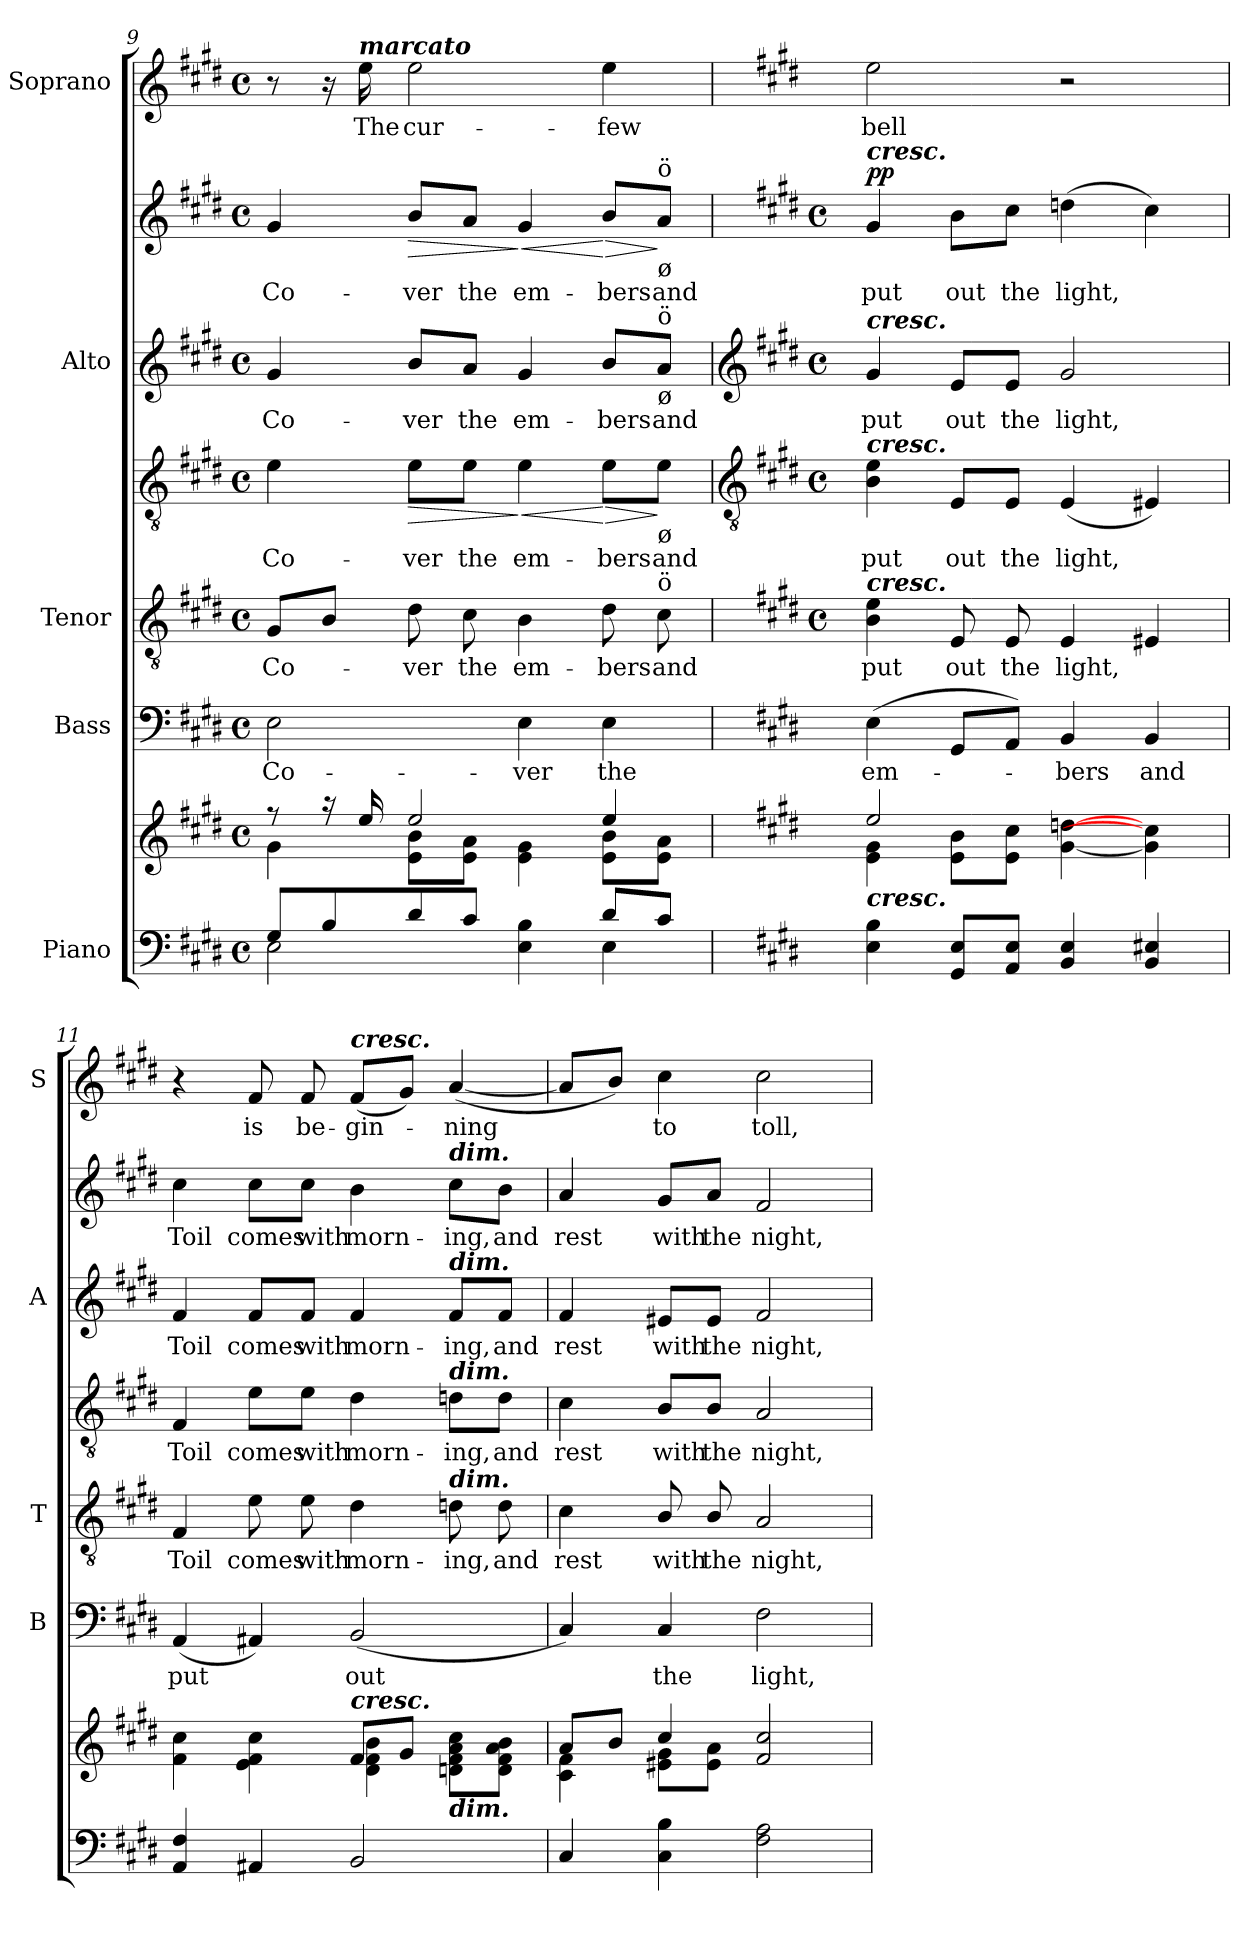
**kern	**kern	**kern	**text	**kern	**text	**kern	**text	**dynam	**kern	**text	**kern	**text	**dynam	**kern	**text
*part5	*part5	*part4	*part4	*part3	*part3	*part3	*part3	*part3	*part2	*part2	*part2	*part2	*part2	*part1	*part1
*staff8	*staff7	*staff6	*staff6	*staff5	*staff5	*staff4	*staff4	*staff4/5	*staff3	*staff3	*staff2	*staff2	*staff2/3	*staff1	*staff1
*I"Piano	*	*I"Bass	*	*I"Tenor	*	*	*	*	*I"Alto	*	*	*	*	*I"Soprano	*
*	*	*I'B	*	*I'T	*	*	*	*	*I'A	*	*	*	*	*I'S	*
*clefF4	*clefG2	*clefF4	*	*clefGv2	*	*clefGv2	*	*	*	*	*clefG2	*	*	*clefG2	*
*k[f#c#g#d#]	*k[f#c#g#d#]	*k[f#c#g#d#]	*	*k[f#c#g#d#]	*	*k[f#c#g#d#]	*	*	*k[f#c#g#d#]	*	*k[f#c#g#d#]	*	*	*k[f#c#g#d#]	*
*E:	*E:	*E:	*	*E:	*	*E:	*	*	*E:	*	*E:	*	*	*E:	*
*M4/4	*M4/4	*M4/4	*	*M4/4	*	*M4/4	*	*	*M4/4	*	*M4/4	*	*	*M4/4	*
*met(c)	*met(c)	*met(c)	*	*met(c)	*	*met(c)	*	*	*met(c)	*	*met(c)	*	*	*met(c)	*
=9	=9	=9	=9	=9	=9	=9	=9	=9	=9	=9	=9	=9	=9	=9	=9
*^	*^	*	*	*	*	*	*	*	*	*	*	*	*	*	*
!	!	!	!	!	!LO:LY:b	!	!LO:LY:b	!	!LO:LY:b	!	!	!LO:LY:b	!	!LO:LY:b	!	!	!
8G#/L	2E\	8r	4g#\	2E	Co-	8G#L	Co-	4e	Co-	.	4g#	Co-	4g#	Co-	.	8r	.
8B/	.	16r	.	.	.	8BJ	.	.	.	.	.	.	.	.	.	16r	.
!	!	!	!	!	!	!	!	!	!	!	!	!	!	!	!	!LO:TX:a:Bi:t=marcato	!
!	!	!	!	!	!	!	!	!	!	!	!	!	!	!	!	!	!LO:LY:b
.	.	16ee	.	.	.	.	.	.	.	.	.	.	.	.	.	16ee	The
!	!	!	!	!	!	!	!LO:LY:b	!	!LO:LY:b	!LO:HP:b	!	!LO:LY:b	!	!LO:LY:b	!LO:HP:b	!	!LO:LY:b
8d#/	.	2ee	8e\ 8b\L	.	.	8d#	ver	8e\L	-ver	>	8b/L	-ver	8b/L	-ver	>	2ee	cur-
!	!	!	!	!	!	!	!LO:LY:b	!	!LO:LY:b	!	!	!LO:LY:b	!	!LO:LY:b	!	!	!
8c#/J	.	.	8e\ 8a\J	.	.	8c#	the	8e\J	the	.	8a/J	the	8a/J	the	.	.	.
!	!	!	!	!	!LO:LY:b	!	!LO:LY:b	!	!LO:LY:b	!LO:HP:n=1:b	!	!LO:LY:b	!	!LO:LY:b	!LO:HP:n=1:b	!	!
4ryy	4E\ 4B\	.	4e\ 4g#\	4E	-ver	4B	em-	4e	em-	] <	4g#	em-	4g#	em-	] <	.	.
!	!	!	!	!	!LO:LY:b	!	!LO:LY:b	!	!LO:LY:b	!LO:HP:n=1:b	!	!LO:LY:b	!	!LO:LY:b	!LO:HP:n=1:b	!	!LO:LY:b
8d#/L	4E\	4ee	8e\ 8b\L	4E	the	8d#	-bers	8e\L	-bers	[ >	8b/L	-bers	8b/L	-bers	[ >	4ee	-few
!	!	!	!	!	!	!	!	!	!	!	!	!	!LO:TX:b:t=ø	!	!	!	!
!	!	!	!	!	!	!	!	!	!	!	!	!	!LO:TX:a:t=ö	!	!	!	!
!	!	!	!	!	!	!	!	!	!	!	!LO:TX:b:t=ø	!	!	!	!	!	!
!	!	!	!	!	!	!	!	!	!	!	!LO:TX:a:t=ö	!	!	!	!	!	!
!	!	!	!	!	!	!	!	!LO:TX:b:t=ø	!	!	!	!	!	!	!	!	!
!	!	!	!	!	!	!LO:TX:a:t=ö	!	!	!	!	!	!	!	!	!	!	!
!	!	!	!	!	!	!	!LO:LY:b	!	!LO:LY:b	!	!	!LO:LY:b	!	!LO:LY:b	!	!	!
8c#/J	.	.	8e\ 8a\J	.	.	8c#	and	8e\J	and	]	8a/J	and	8a/J	and	]	.	.
*v	*v	*	*	*	*	*	*	*	*	*	*	*	*	*	*	*	*
!!LO:LB:g=z
=10	=10	=10	=10	=10	=10	=10	=10	=10	=10	=10	=10	=10	=10	=10	=10	=10
*	*	*	*	*	*	*	*clefGv2	*	*	*clefG2	*	*	*	*	*	*
*	*	*	*	*	*k[f#c#g#d#]	*	*k[f#c#g#d#]	*	*	*k[f#c#g#d#]	*	*k[f#c#g#d#]	*	*	*	*
*	*	*	*	*	*E:	*	*E:	*	*	*E:	*	*E:	*	*	*	*
*	*	*	*	*	*M4/4	*	*M4/4	*	*	*M4/4	*	*M4/4	*	*	*	*
*	*	*	*	*	*met(c)	*	*met(c)	*	*	*met(c)	*	*met(c)	*	*	*	*
!	!	!	!	!	!	!	!	!	!	!	!	!LO:TX:a:Bi:t=cresc.	!	!	!	!
!	!	!	!	!	!	!	!	!	!	!LO:TX:a:Bi:t=cresc.	!	!	!	!	!	!
!	!	!	!	!	!	!	!LO:TX:a:Bi:t=cresc.	!	!	!	!	!	!	!	!	!
!	!	!	!	!	!LO:TX:a:Bi:t=cresc.	!	!	!	!	!	!	!	!	!	!	!
!	!LO:TX:b:Bi:t=cresc.	!	!	!	!	!	!	!	!	!	!	!	!	!	!	!
!	!	!	!	!LO:LY:b	!	!LO:LY:b	!	!LO:LY:b	!	!	!LO:LY:b	!	!LO:LY:b	!LO:DY:b=2	!	!LO:LY:b
4E 4B	2ee/	4e\ 4g#\	(>4E	em-	4B 4e	put	4B 4e	put	.	4g#	put	4g#	put	pp	2ee	bell
!	!	!	!	!	!	!LO:LY:b	!	!LO:LY:b	!	!	!LO:LY:b	!	!LO:LY:b	!	!	!
8GG# 8EL	.	8e\ 8b\L	8GG#L	.	8E	out	8E/L	out	.	8e/L	out	8b\L	out	.	.	.
!	!	!	!	!	!	!LO:LY:b	!	!LO:LY:b	!	!	!LO:LY:b	!	!LO:LY:b	!	!	!
8AA 8EJ	.	8e\ 8cc#\J	8AAJ)	.	8E	the	8E/J	the	.	8e/J	the	8cc#\J	the	.	.	.
!	!	!	!	!LO:LY:b	!	!LO:LY:b	!	!LO:LY:b	!	!	!LO:LY:b	!	!LO:LY:b	!	!	!
4BB 4E	2ryy	[4g#\ [4ddn\	4BB	bers	4E	light,	(<4E	light,	.	2g#	light,	(>4ddn	light,	.	2r	.
!	!	!	!	!LO:LY:b	!	!	!	!	!	!	!	!	!	!	!	!
4BB 4E#X	.	4g#\] 4cc#\]	4BB	and	4E#X	.	4E#X)	.	.	.	.	4cc#)	.	.	.	.
=11	=11	=11	=11	=11	=11	=11	=11	=11	=11	=11	=11	=11	=11	=11	=11	=11
!	!	!	!	!LO:LY:b	!	!LO:LY:b	!	!LO:LY:b	!	!	!LO:LY:b	!	!LO:LY:b	!	!	!
4AA 4F#	2ryy	4f#\ 4cc#\	(<4AA	put	4F#	Toil	4F#	Toil	.	4f#	Toil	4cc#	Toil	.	4r	.
!	!	!	!	!	!	!LO:LY:b	!	!LO:LY:b	!	!	!LO:LY:b	!	!LO:LY:b	!	!	!LO:LY:b
4AA#X	.	4e\ 4f#\ 4cc#\	4AA#X)	.	8e	comes	8e\L	comes	.	8f#/L	comes	8cc#\L	comes	.	8f#	is
!	!	!	!	!	!	!LO:LY:b	!	!LO:LY:b	!	!	!LO:LY:b	!	!LO:LY:b	!	!	!LO:LY:b
.	.	.	.	.	8e	with	8e\J	with	.	8f#/J	with	8cc#\J	with	.	8f#	be-
!	!	!	!	!	!	!	!	!	!	!	!	!	!	!	!LO:TX:a:Bi:t=cresc.	!
!	!LO:TX:a:Bi:t=cresc.	!	!	!	!	!	!	!	!	!	!	!	!	!	!	!
!	!	!	!	!LO:LY:b	!	!LO:LY:b	!	!LO:LY:b	!	!	!LO:LY:b	!	!LO:LY:b	!	!	!LO:LY:b
2BB	8f#/L	4d#\ 4f#\ 4b\	(<2BB	out	4d#	morn-	4d#	morn-	.	4f#	morn-	4b	morn-	.	(<8f#L	-gin-
.	8g#/J	.	.	.	.	.	.	.	.	.	.	.	.	.	8g#J)	.
!	!	!	!	!	!	!	!	!	!	!	!	!LO:TX:a:Bi:t=dim.	!	!	!	!
!	!	!	!	!	!	!	!	!	!	!LO:TX:a:Bi:t=dim.	!	!	!	!	!	!
!	!	!	!	!	!	!	!LO:TX:a:Bi:t=dim.	!	!	!	!	!	!	!	!	!
!	!	!	!	!	!LO:TX:a:Bi:t=dim.	!	!	!	!	!	!	!	!	!	!	!
!	!LO:TX:b:Bi:t=dim.	!	!	!	!	!	!	!	!	!	!	!	!	!	!	!
!	!	!	!	!	!	!LO:LY:b	!	!LO:LY:b	!	!	!LO:LY:b	!	!LO:LY:b	!	!	!LO:LY:b
.	4ryy	8dn\ 8f#\ 8a\ 8cc#\L	.	.	8dn	-ing,	8dn\L	-ing,	.	8f#/L	-ing,	8cc#\L	-ing,	.	(<[4a	ning
!	!	!	!	!	!	!LO:LY:b	!	!LO:LY:b	!	!	!LO:LY:b	!	!LO:LY:b	!	!	!
.	.	8d\ 8f#\ 8a\ 8b\J	.	.	8d	and	8d\J	and	.	8f#/J	and	8b\J	and	.	.	.
=12	=12	=12	=12	=12	=12	=12	=12	=12	=12	=12	=12	=12	=12	=12	=12	=12
!	!	!	!	!	!	!LO:LY:b	!	!LO:LY:b	!	!	!LO:LY:b	!	!LO:LY:b	!	!	!
4C#	8a/L	4c#\ 4f#\	4C#)	.	4c#	rest	4c#	rest	.	4f#	rest	4a	rest	.	8aL]	.
.	8b/J	.	.	.	.	.	.	.	.	.	.	.	.	.	8bJ)	.
!	!	!	!	!LO:LY:b	!	!LO:LY:b	!	!LO:LY:b	!	!	!LO:LY:b	!	!LO:LY:b	!	!	!LO:LY:b
4C# 4B	4cc#/	8e#X\ 8g#\L	4C#	the	8B/	with	8B/L	with	.	8e#X/L	with	8g#/L	with	.	4cc#	to
!	!	!	!	!	!	!LO:LY:b	!	!LO:LY:b	!	!	!LO:LY:b	!	!LO:LY:b	!	!	!
.	.	8e#\ 8a\J	.	.	8B/	the	8B/J	the	.	8e#/J	the	8a/J	the	.	.	.
!	!	!	!	!LO:LY:b	!	!LO:LY:b	!	!LO:LY:b	!	!	!LO:LY:b	!	!LO:LY:b	!	!	!LO:LY:b
2F# 2A	2f#/ 2cc#/	2ryy	2F#	light,	2A	night,	2A	night,	.	2f#	night,	2f#	night,	.	2cc#	toll,
*	*v	*v	*	*	*	*	*	*	*	*	*	*	*	*	*	*
=	=	=	=	=	=	=	=	=	=	=	=	=	=	=	=
*-	*-	*-	*-	*-	*-	*-	*-	*-	*-	*-	*-	*-	*-	*-	*-
